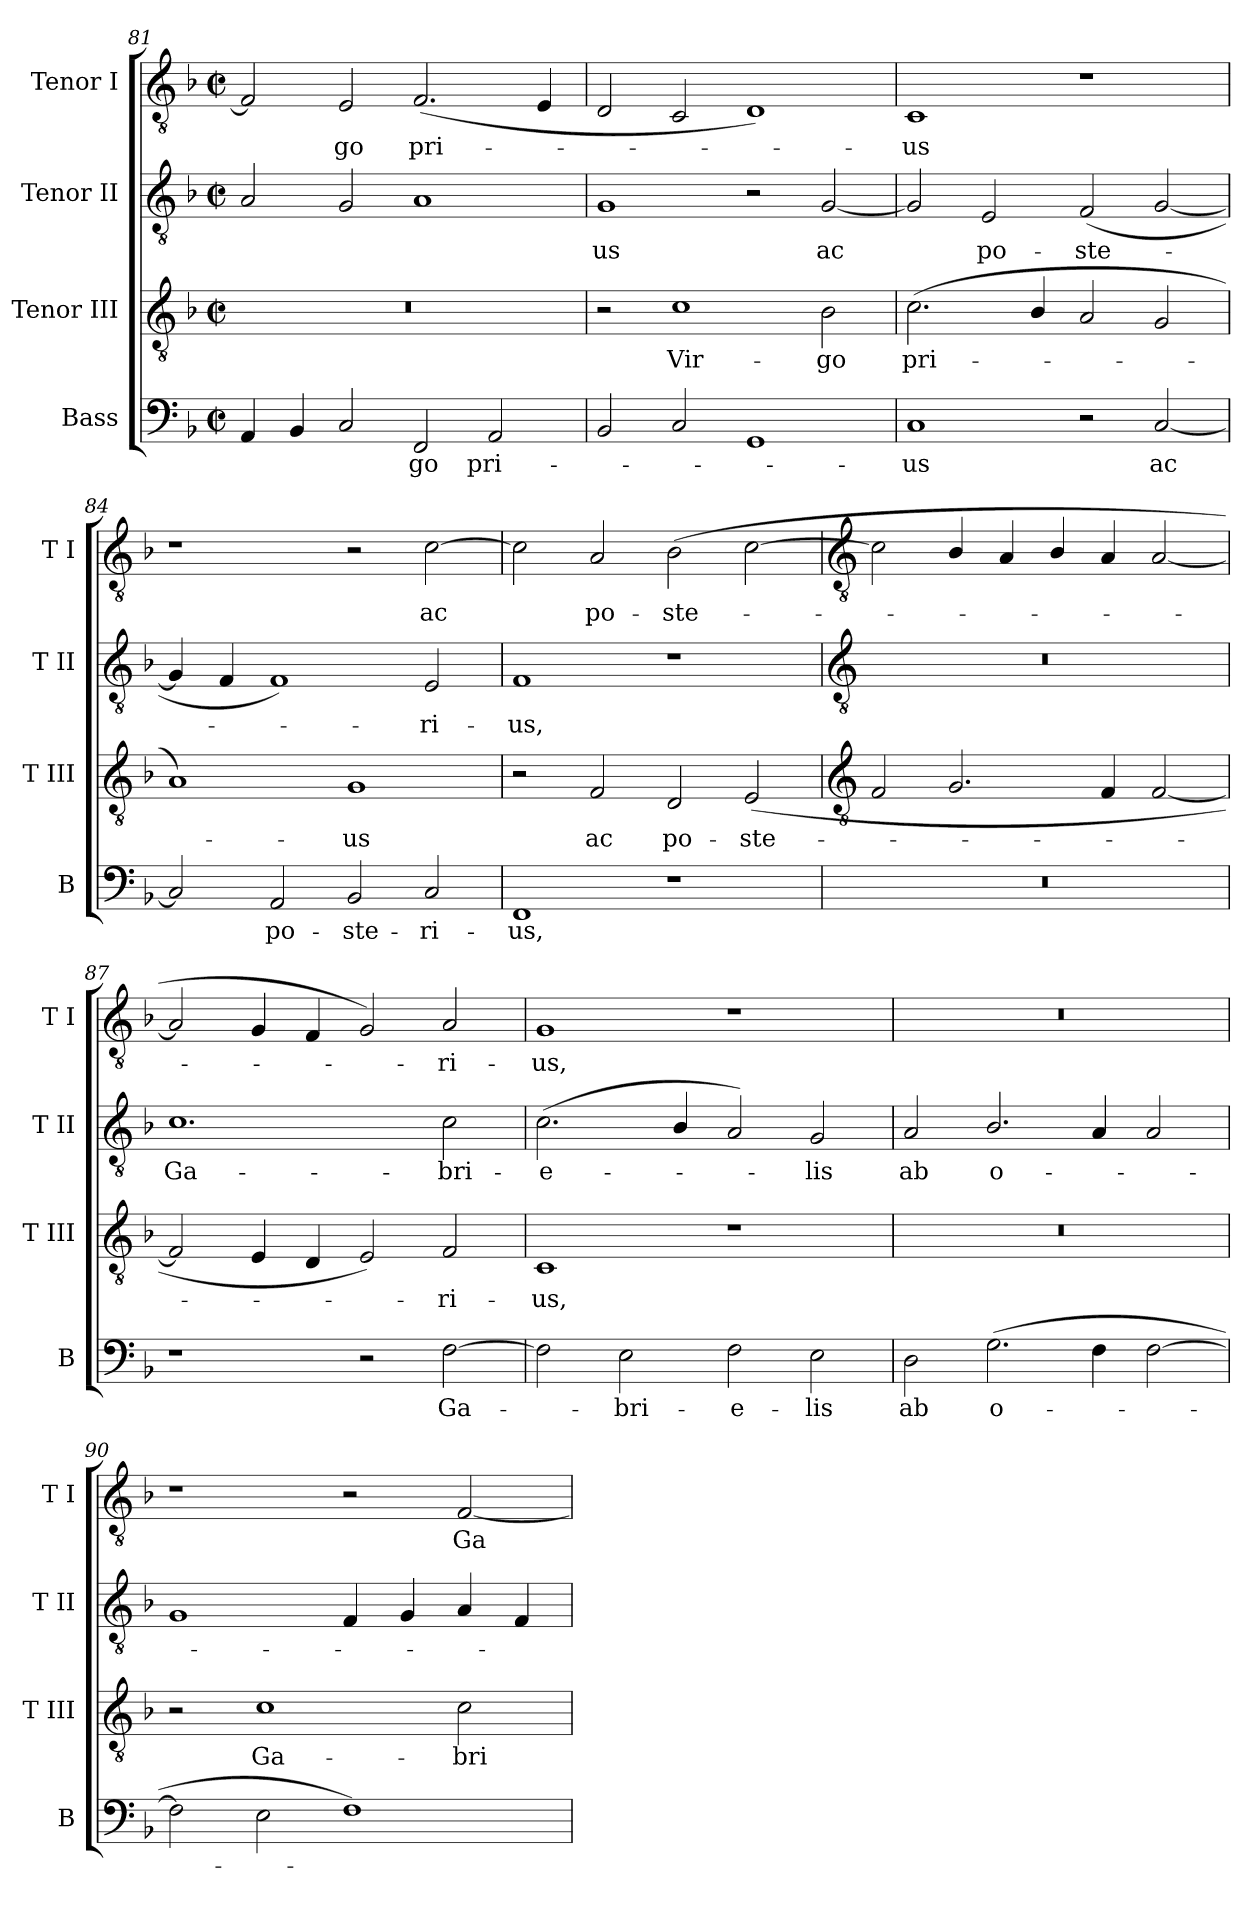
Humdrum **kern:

**kern	**text	**kern	**text	**kern	**text	**kern	**text
*part4	*part4	*part3	*part3	*part2	*part2	*part1	*part1
*staff4	*staff4	*staff3	*staff3	*staff2	*staff2	*staff1	*staff1
*I"Bass	*	*I"Tenor III	*	*I"Tenor II	*	*I"Tenor I	*
*I'B	*	*I'T III	*	*I'T II	*	*I'T I	*
*clefF4	*	*clefGv2	*	*clefGv2	*	*clefGv2	*
*k[b-]	*	*k[b-]	*	*k[b-]	*	*k[b-]	*
*F:	*	*F:	*	*F:	*	*F:	*
*M4/2	*	*M4/2	*	*M4/2	*	*M4/2	*
*met(c|)	*	*met(c|)	*	*met(c|)	*	*met(c|)	*
=81	=81	=81	=81	=81	=81	=81	=81
4AA	.	0r	.	2A	.	2F]	.
4BB-/	.	.	.	.	.	.	.
!	!	!	!	!	!	!	!LO:LY:b
2C	.	.	.	2G	.	2E	go
!	!LO:LY:b	!	!	!	!	!	!LO:LY:b
2FF	go	.	.	1A	.	(<2.F	pri-
!	!LO:LY:b	!	!	!	!	!	!
2AA	pri-	.	.	.	.	.	.
.	.	.	.	.	.	4E	.
=82	=82	=82	=82	=82	=82	=82	=82
!	!	!	!	!	!LO:LY:b	!	!
2BB-	.	2r	.	1G	us	2D	.
!	!	!	!LO:LY:b	!	!	!	!
2C	.	1c	Vir-	.	.	2C	.
1GG	.	.	.	2r	.	1D)	.
!	!	!	!LO:LY:b	!	!LO:LY:b	!	!
.	.	2B-	-go	[2G	ac	.	.
=83	=83	=83	=83	=83	=83	=83	=83
!	!LO:LY:b	!	!LO:LY:b	!	!	!	!LO:LY:b
1C	us	(<2.c	pri-	2G]	.	1C	us
!	!	!	!	!	!LO:LY:b	!	!
.	.	.	.	2E	po-	.	.
.	.	4B-/	.	.	.	.	.
!	!	!	!	!	!LO:LY:b	!	!
2r	.	2A	.	(<2F	-ste-	1r	.
!	!LO:LY:b	!	!	!	!	!	!
[2C	ac	2G	.	[2G	.	.	.
=84	=84	=84	=84	=84	=84	=84	=84
2C]	.	1A)	.	4G]	.	1r	.
.	.	.	.	4F	.	.	.
!	!LO:LY:b	!	!	!	!	!	!
2AA	po-	.	.	1F)	.	.	.
!	!LO:LY:b	!	!LO:LY:b	!	!	!	!
2BB-	-ste-	1G	us	.	.	2r	.
!	!LO:LY:b	!	!	!	!LO:LY:b	!	!LO:LY:b
2C	-ri-	.	.	2E	ri-	[2c	ac
=85	=85	=85	=85	=85	=85	=85	=85
!	!LO:LY:b	!	!	!	!LO:LY:b	!	!
1FF	-us,	2r	.	1F	-us,	2c]	.
!	!	!	!LO:LY:b	!	!	!	!LO:LY:b
.	.	2F	ac	.	.	2A	po-
!	!	!	!LO:LY:b	!	!	!	!LO:LY:b
1r	.	2D	po-	1r	.	(<2B-	-ste-
!	!	!	!LO:LY:b	!	!	!	!
.	.	(<2E	-ste-	.	.	[2c\	.
!!LO:LB:g=z
=86	=86	=86	=86	=86	=86	=86	=86
*	*	*clefGv2	*	*clefGv2	*	*clefGv2	*
0r	.	2F	.	0r	.	2c\]	.
.	.	2.G	.	.	.	4B-/	.
.	.	.	.	.	.	4A	.
.	.	.	.	.	.	4B-/	.
.	.	4F	.	.	.	4A	.
.	.	[2F	.	.	.	[2A	.
=87	=87	=87	=87	=87	=87	=87	=87
!	!	!	!	!	!LO:LY:b	!	!
1r	.	2F]	.	1.c	Ga-	2A]	.
.	.	4E	.	.	.	4G	.
.	.	4D	.	.	.	4F	.
2r	.	2E)	.	.	.	2G)	.
!	!LO:LY:b	!	!LO:LY:b	!	!LO:LY:b	!	!LO:LY:b
[2F	Ga-	2F	ri-	2c	-bri-	2A	ri-
=88	=88	=88	=88	=88	=88	=88	=88
!	!	!	!LO:LY:b	!	!LO:LY:b	!	!LO:LY:b
2F]	.	1C	-us,	(<2.c	-e-	1G	-us,
!	!LO:LY:b	!	!	!	!	!	!
2E	bri-	.	.	.	.	.	.
.	.	.	.	4B-/	.	.	.
!	!LO:LY:b	!	!	!	!	!	!
2F	-e-	1r	.	2A)	.	1r	.
!	!LO:LY:b	!	!	!	!LO:LY:b	!	!
2E	-lis	.	.	2G	lis	.	.
=89	=89	=89	=89	=89	=89	=89	=89
!	!LO:LY:b	!	!	!	!LO:LY:b	!	!
2D	ab	0r	.	2A	ab	0r	.
!	!LO:LY:b	!	!	!	!LO:LY:b	!	!
(>2.G	o-	.	.	2.B-/	o-	.	.
4F	.	.	.	4A	.	.	.
[2F	.	.	.	2A	.	.	.
=90	=90	=90	=90	=90	=90	=90	=90
2F]	.	2r	.	1G	.	1r	.
!	!	!	!LO:LY:b	!	!	!	!
2E	.	1c	Ga-	.	.	.	.
1F)	.	.	.	4F	.	2r	.
.	.	.	.	4G	.	.	.
!	!	!	!LO:LY:b	!	!	!	!LO:LY:b
.	.	2c	-bri-	4A	.	[2F	Ga-
.	.	.	.	4F	.	.	.
=	=	=	=	=	=	=	=
*-	*-	*-	*-	*-	*-	*-	*-
